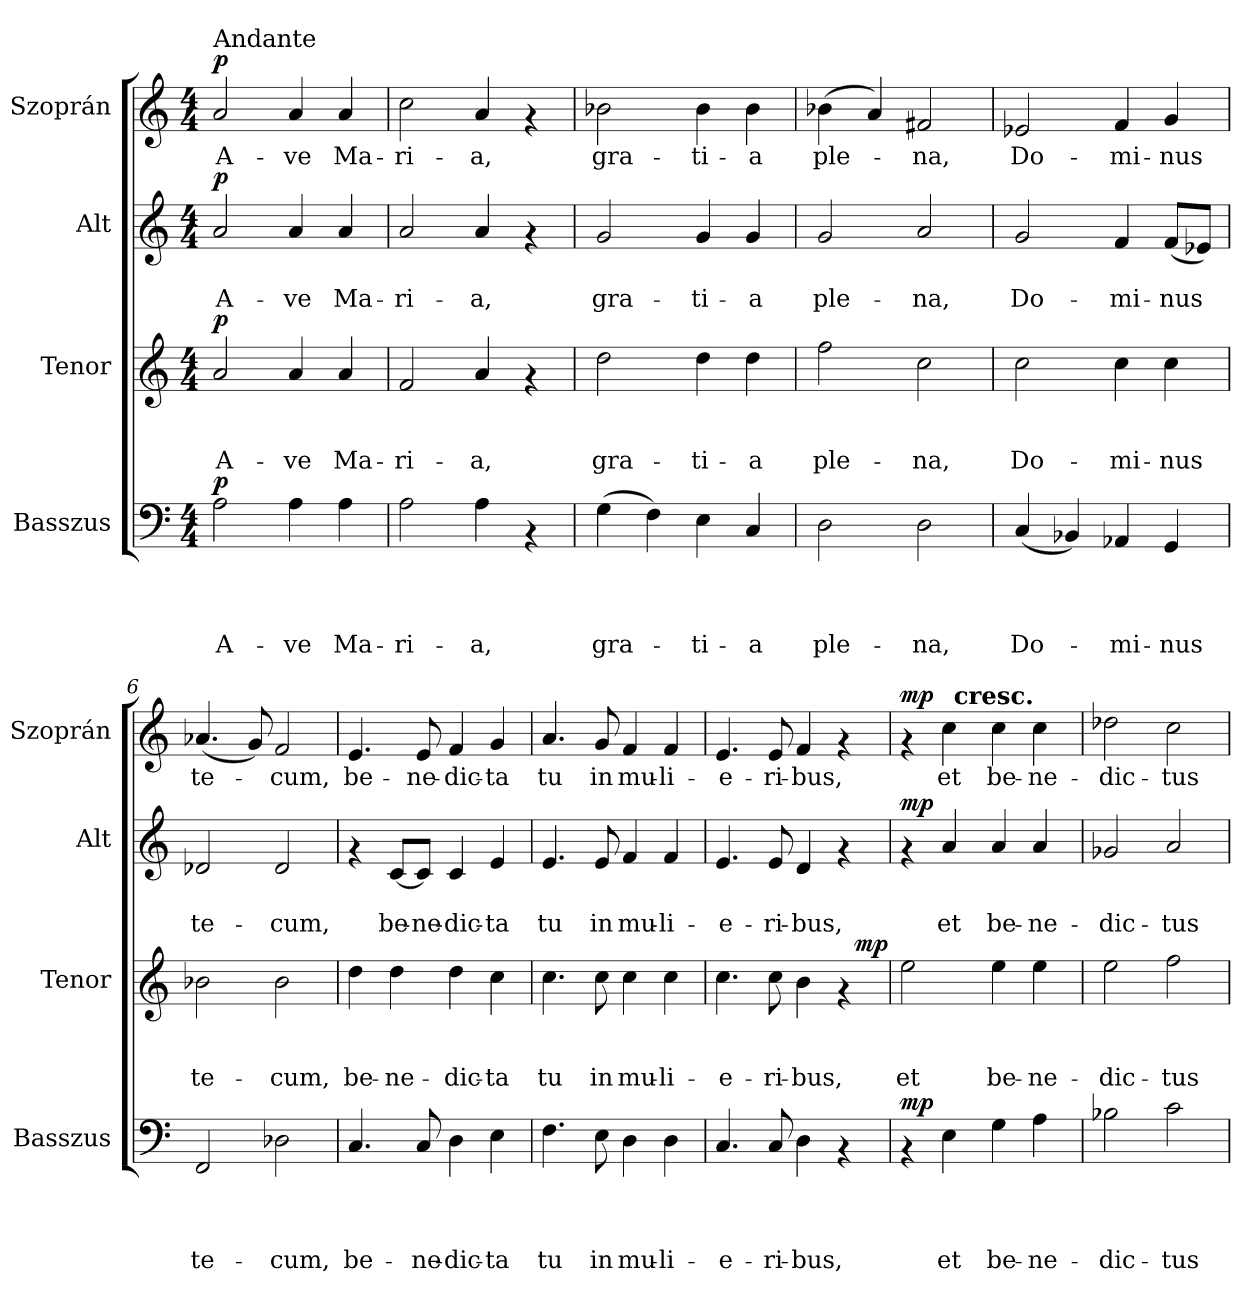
**kern	**text	**text	**text	**text	**dynam	**kern	**text	**text	**text	**dynam	**kern	**text	**text	**dynam	**kern	**text	**dynam
*part4	*part4	*part4	*part4	*part4	*part4	*part3	*part3	*part3	*part3	*part3	*part2	*part2	*part2	*part2	*part1	*part1	*part1
*staff4	*staff4	*staff4	*staff4	*staff4	*staff4	*staff3	*staff3	*staff3	*staff3	*staff3	*staff2	*staff2	*staff2	*staff2	*staff1	*staff1	*staff1
*I"Basszus	*	*	*	*	*	*I"Tenor	*	*	*	*	*I"Alt	*	*	*	*I"Szoprán	*	*
*I'Basszus	*	*	*	*	*	*I'Tenor	*	*	*	*	*I'Alt	*	*	*	*I'Szoprán	*	*
*clefF4	*	*	*	*	*	*clefG2	*	*	*	*	*clefG2	*	*	*	*clefG2	*	*
*k[]	*	*	*	*	*	*k[]	*	*	*	*	*k[]	*	*	*	*k[]	*	*
*C:	*	*	*	*	*	*C:	*	*	*	*	*C:	*	*	*	*C:	*	*
*M4/4	*	*	*	*	*	*M4/4	*	*	*	*	*M4/4	*	*	*	*M4/4	*	*
=1	=1	=1	=1	=1	=1	=1	=1	=1	=1	=1	=1	=1	=1	=1	=1	=1	=1
!	!	!	!	!	!	!	!	!	!	!	!	!	!	!	!LO:TX:a:t=Andante	!	!
!	!	!	!	!LO:LY:b	!LO:DY:a	!	!	!	!LO:LY:b	!LO:DY:a	!	!	!LO:LY:b	!LO:DY:a	!	!LO:LY:b	!LO:DY:a
2A\	.	.	.	A-	p	2a/	.	.	A-	p	2a/	.	A-	p	2a/	A-	p
!	!	!	!	!LO:LY:b	!	!	!	!	!LO:LY:b	!	!	!	!LO:LY:b	!	!	!LO:LY:b	!
4A\	.	.	.	-ve	.	4a/	.	.	-ve	.	4a/	.	-ve	.	4a/	-ve	.
!	!	!	!	!LO:LY:b	!	!	!	!	!LO:LY:b	!	!	!	!LO:LY:b	!	!	!LO:LY:b	!
4A\	.	.	.	Ma-	.	4a/	.	.	Ma-	.	4a/	.	Ma-	.	4a/	Ma-	.
=2	=2	=2	=2	=2	=2	=2	=2	=2	=2	=2	=2	=2	=2	=2	=2	=2	=2
!	!	!	!	!LO:LY:b	!	!	!	!	!LO:LY:b	!	!	!	!LO:LY:b	!	!	!LO:LY:b	!
2A\	.	.	.	-ri-	.	2f/	.	.	-ri-	.	2a/	.	-ri-	.	2cc\	-ri-	.
!	!	!	!	!LO:LY:b	!	!	!	!	!LO:LY:b	!	!	!	!LO:LY:b	!	!	!LO:LY:b	!
4A\	.	.	.	-a,	.	4a/	.	.	-a,	.	4a/	.	-a,	.	4a/	-a,	.
4rAA	.	.	.	.	.	4rf	.	.	.	.	4rf	.	.	.	4rf	.	.
=3	=3	=3	=3	=3	=3	=3	=3	=3	=3	=3	=3	=3	=3	=3	=3	=3	=3
!	!	!	!	!LO:LY:b	!	!	!	!	!LO:LY:b	!	!	!	!LO:LY:b	!	!	!LO:LY:b	!
(>4G\	.	.	.	gra-	.	2dd\	.	.	gra-	.	2g/	.	gra-	.	2b-X\	gra-	.
4F\)	.	.	.	.	.	.	.	.	.	.	.	.	.	.	.	.	.
!	!	!	!	!LO:LY:b	!	!	!	!	!LO:LY:b	!	!	!	!LO:LY:b	!	!	!LO:LY:b	!
4E\	.	.	.	-ti-	.	4dd\	.	.	-ti-	.	4g/	.	-ti-	.	4b-\	-ti-	.
!	!	!	!	!LO:LY:b	!	!	!	!	!LO:LY:b	!	!	!	!LO:LY:b	!	!	!LO:LY:b	!
4C/	.	.	.	-a	.	4dd\	.	.	-a	.	4g/	.	-a	.	4b-\	-a	.
=4	=4	=4	=4	=4	=4	=4	=4	=4	=4	=4	=4	=4	=4	=4	=4	=4	=4
!	!	!	!	!LO:LY:b	!	!	!	!	!LO:LY:b	!	!	!	!LO:LY:b	!	!	!LO:LY:b	!
2D\	.	.	.	ple-	.	2ff\	.	.	ple-	.	2g/	.	ple-	.	(>4b-X\	ple-	.
.	.	.	.	.	.	.	.	.	.	.	.	.	.	.	4a/)	.	.
!	!	!	!	!LO:LY:b	!	!	!	!	!LO:LY:b	!	!	!	!LO:LY:b	!	!	!LO:LY:b	!
2D\	.	.	.	-na,	.	2cc\	.	.	-na,	.	2a/	.	-na,	.	2f#X/	-na,	.
=5	=5	=5	=5	=5	=5	=5	=5	=5	=5	=5	=5	=5	=5	=5	=5	=5	=5
!	!	!	!	!LO:LY:b	!	!	!	!	!LO:LY:b	!	!	!	!LO:LY:b	!	!	!LO:LY:b	!
(<4C/	.	.	.	Do-	.	2cc\	.	.	Do-	.	2g/	.	Do-	.	2e-X/	Do-	.
4BB-X/)	.	.	.	.	.	.	.	.	.	.	.	.	.	.	.	.	.
!	!	!	!	!LO:LY:b	!	!	!	!	!LO:LY:b	!	!	!	!LO:LY:b	!	!	!LO:LY:b	!
4AA-X/	.	.	.	-mi-	.	4cc\	.	.	-mi-	.	4f/	.	-mi-	.	4f/	-mi-	.
!	!	!	!	!LO:LY:b	!	!	!	!	!LO:LY:b	!	!	!	!LO:LY:b	!	!	!LO:LY:b	!
4GG/	.	.	.	-nus	.	4cc\	.	.	-nus	.	(<8f/L	.	-nus	.	4g/	-nus	.
.	.	.	.	.	.	.	.	.	.	.	8e-X/J)	.	.	.	.	.	.
=6	=6	=6	=6	=6	=6	=6	=6	=6	=6	=6	=6	=6	=6	=6	=6	=6	=6
!	!	!	!	!LO:LY:b	!	!	!	!	!LO:LY:b	!	!	!	!LO:LY:b	!	!	!LO:LY:b	!
2FF/	.	.	.	te-	.	2b-X\	.	.	te-	.	2d-X/	.	te-	.	(<4.a-X/	te-	.
.	.	.	.	.	.	.	.	.	.	.	.	.	.	.	8g/)	.	.
!	!	!	!	!LO:LY:b	!	!	!	!	!LO:LY:b	!	!	!	!LO:LY:b	!	!	!LO:LY:b	!
2D-X\	.	.	.	-cum,	.	2b-\	.	.	-cum,	.	2d-/	.	-cum,	.	2f/	-cum,	.
!!LO:LB:g=z
=7	=7	=7	=7	=7	=7	=7	=7	=7	=7	=7	=7	=7	=7	=7	=7	=7	=7
!	!	!	!	!LO:LY:b	!	!	!	!	!LO:LY:b	!	!	!	!	!	!	!LO:LY:b	!
4.C/	.	.	.	be-	.	4dd\	.	.	be-	.	4rf	.	.	.	4.e/	be-	.
!	!	!	!	!	!	!	!	!	!LO:LY:b	!	!	!	!LO:LY:b	!	!	!	!
.	.	.	.	.	.	4dd\	.	.	-ne-	.	[<8c/L	.	be-	.	.	.	.
!	!	!	!	!LO:LY:b	!	!	!	!	!	!	!	!	!LO:LY:b	!	!	!LO:LY:b	!
8C/	.	.	.	-ne-	.	.	.	.	.	.	8c/J]	.	-ne-	.	8e/	-ne-	.
!	!	!	!	!LO:LY:b	!	!	!	!	!LO:LY:b	!	!	!	!LO:LY:b	!	!	!LO:LY:b	!
4D\	.	.	.	-dic-	.	4dd\	.	.	-dic-	.	4c/	.	-dic-	.	4f/	-dic-	.
!	!	!	!	!LO:LY:b	!	!	!	!	!LO:LY:b	!	!	!	!LO:LY:b	!	!	!LO:LY:b	!
4E\	.	.	.	-ta	.	4cc\	.	.	-ta	.	4e/	.	-ta	.	4g/	-ta	.
=8	=8	=8	=8	=8	=8	=8	=8	=8	=8	=8	=8	=8	=8	=8	=8	=8	=8
!	!	!	!	!LO:LY:b	!	!	!	!	!LO:LY:b	!	!	!	!LO:LY:b	!	!	!LO:LY:b	!
4.F\	.	.	.	tu	.	4.cc\	.	.	tu	.	4.e/	.	tu	.	4.a/	tu	.
!	!	!	!	!LO:LY:b	!	!	!	!	!LO:LY:b	!	!	!	!LO:LY:b	!	!	!LO:LY:b	!
8E\	.	.	.	in	.	8cc\	.	.	in	.	8e/	.	in	.	8g/	in	.
!	!	!	!	!LO:LY:b	!	!	!	!	!LO:LY:b	!	!	!	!LO:LY:b	!	!	!LO:LY:b	!
4D\	.	.	.	mu-	.	4cc\	.	.	mu-	.	4f/	.	mu-	.	4f/	mu-	.
!	!	!	!	!LO:LY:b	!	!	!	!	!LO:LY:b	!	!	!	!LO:LY:b	!	!	!LO:LY:b	!
4D\	.	.	.	-li-	.	4cc\	.	.	-li-	.	4f/	.	-li-	.	4f/	-li-	.
=9	=9	=9	=9	=9	=9	=9	=9	=9	=9	=9	=9	=9	=9	=9	=9	=9	=9
!	!	!	!	!LO:LY:b	!	!	!	!	!LO:LY:b	!	!	!	!LO:LY:b	!	!	!LO:LY:b	!
*	*	*	*	*	*	*^	*	*	*	*	*	*	*	*	*	*	*
4.C/	.	.	.	-e-	.	4.cc\	2ryy	.	.	-e-	.	4.e/	.	-e-	.	4.e/	-e-	.
!	!	!	!	!LO:LY:b	!	!	!	!	!	!LO:LY:b	!	!	!	!LO:LY:b	!	!	!LO:LY:b	!
8C/	.	.	.	-ri-	.	8cc\	.	.	.	-ri-	.	8e/	.	-ri-	.	8e/	-ri-	.
!	!	!	!	!LO:LY:b	!	!	!	!	!	!LO:LY:b	!	!	!	!LO:LY:b	!	!	!LO:LY:b	!
4D\	.	.	.	-bus,	.	4b\	4ryy	.	.	-bus,	.	4d/	.	-bus,	.	4f/	-bus,	.
4rAA	.	.	.	.	.	4rf	16ryy	.	.	.	.	4rf	.	.	.	4rf	.	.
!	!	!	!	!	!	!	!	!	!	!	!LO:DY:a	!	!	!	!	!	!	!
.	.	.	.	.	.	.	8.ryy	.	.	.	mp	.	.	.	.	.	.	.
=10	=10	=10	=10	=10	=10	=10	=10	=10	=10	=10	=10	=10	=10	=10	=10	=10	=10	=10
!	!	!	!	!	!LO:DY:a	!	!	!	!	!LO:LY:b	!	!	!	!	!LO:DY:a	!	!	!LO:DY:a
*	*	*	*	*	*	*v	*v	*	*	*	*	*	*	*	*	*^	*	*
4rAA	.	.	.	.	mp	2ee\	.	.	et	.	4rf	.	.	mp	4rf	4ryy	.	mp
!	!	!	!	!LO:LY:b	!	!	!	!	!	!	!	!	!LO:LY:b	!	!	!	!LO:LY:b	!
4E\	.	.	.	et	.	.	.	.	.	.	4a/	.	et	.	4cc\	32ryy	et	.
!	!	!	!	!	!	!	!	!	!	!	!	!	!	!	!	!LO:TX:a:B:t=cresc.	!	!
.	.	.	.	.	.	.	.	.	.	.	.	.	.	.	.	2ryy	.	.
!	!	!	!	!LO:LY:b	!	!	!	!	!LO:LY:b	!	!	!	!LO:LY:b	!	!	!	!LO:LY:b	!
4G\	.	.	.	be-	.	4ee\	.	.	be-	.	4a/	.	be-	.	4cc\	.	be-	.
!	!	!	!	!LO:LY:b	!	!	!	!	!LO:LY:b	!	!	!	!LO:LY:b	!	!	!	!LO:LY:b	!
4A\	.	.	.	-ne-	.	4ee\	.	.	-ne-	.	4a/	.	-ne-	.	4cc\	.	-ne-	.
.	.	.	.	.	.	.	.	.	.	.	.	.	.	.	.	8..ryy	.	.
=11	=11	=11	=11	=11	=11	=11	=11	=11	=11	=11	=11	=11	=11	=11	=11	=11	=11	=11
!	!	!	!	!LO:LY:b	!	!	!	!	!LO:LY:b	!	!	!	!LO:LY:b	!	!	!	!LO:LY:b	!
*	*	*	*	*	*	*	*	*	*	*	*	*	*	*	*v	*v	*	*
2B-X\	.	.	.	-dic-	.	2ee\	.	.	-dic-	.	2g-X/	.	-dic-	.	2dd-X\	-dic-	.
!	!	!	!	!LO:LY:b	!	!	!	!	!LO:LY:b	!	!	!	!LO:LY:b	!	!	!LO:LY:b	!
2c\	.	.	.	-tus	.	2ff\	.	.	-tus	.	2a/	.	-tus	.	2cc\	-tus	.
=	=	=	=	=	=	=	=	=	=	=	=	=	=	=	=	=	=
*-	*-	*-	*-	*-	*-	*-	*-	*-	*-	*-	*-	*-	*-	*-	*-	*-	*-
